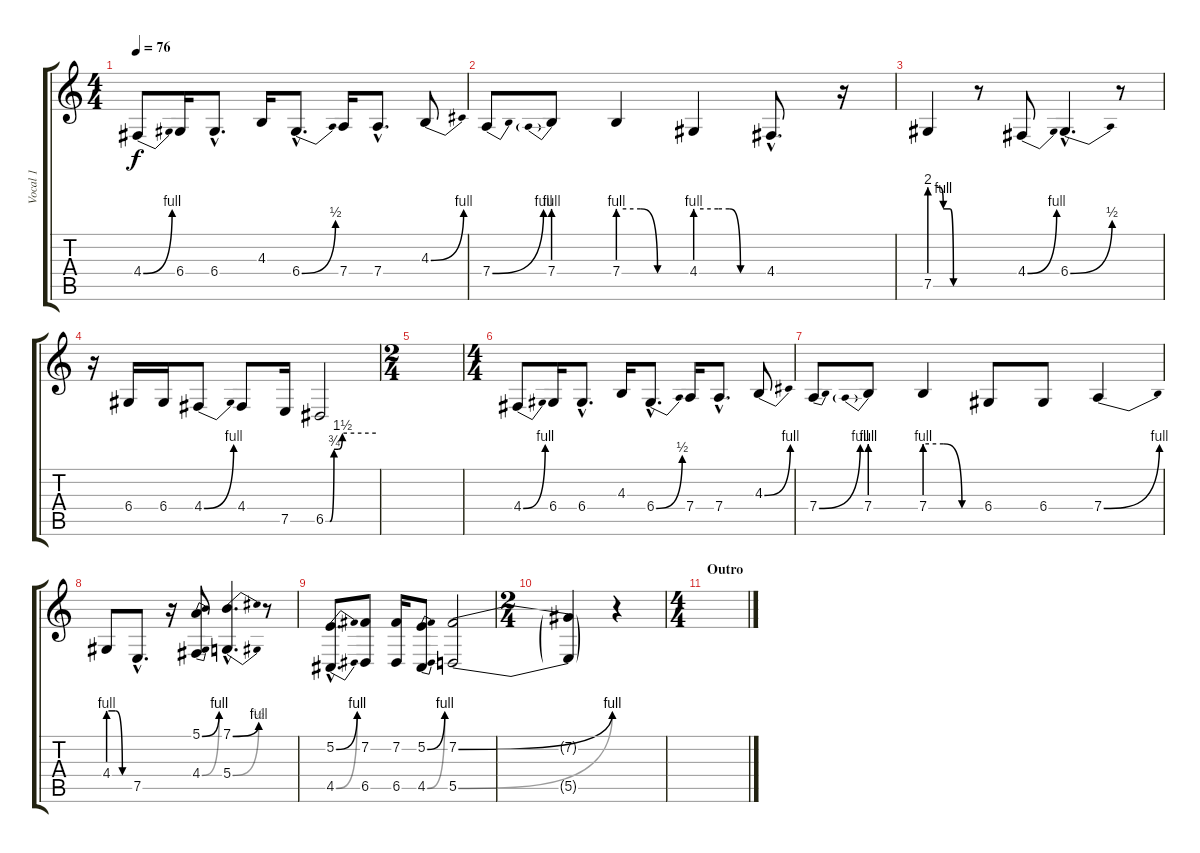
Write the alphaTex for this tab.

\track ("Vocal 1" "Vocal 1") {instrument lead6voice}
\staff {score tabs}
\tuning (E4 B3 G3 D3 A2 E2) {hide}
\ts (4 4)
\section ("" "")
\tempo 76
\clef g2
\ks c
4.4{be (bend 0 0 60 4)}.8{dy f} 6.4.16 6.4{hac}.8{d} 4.3.16 6.4{be (bend 0 0 60 2) hac}.8{d} 7.4.16 7.4{hac}.8{d} 4.3{be (bend 0 0 60 4)}.8 |
7.4{be (bend 0 0 60 4)}.8 7.4{be (prebend 0 4 60 4)}.8 7.4{be (custom 0 4 20 4 35 0 40 0 60 0)}.4 4.4{be (custom 0 4 20 4 30 4 40 0 60 0)}.4 4.4{hac}.8{d} r.16 |
7.5{be (custom 0 8 15 8 20 4 30 4 35 0 60 0)}.4 r.8 4.4{be (bend 0 0 60 4)}.8 6.4{be (bend 0 0 60 2) hac}.4{d} r.8 |
r.16 6.4.16 6.4.16 4.4{be (bend 0 0 60 4)}.8 4.4.8 7.5.16 6.5{be (custom 0 0 5 0 10 3 15 3 20 6 60 6)}.2 |
\ts (2 4)
|
\ts (4 4)
4.4{be (bend 0 0 60 4)}.8 6.4.16 6.4{hac}.8{d} 4.3.16 6.4{be (bend 0 0 60 2) hac}.8{d} 7.4.16 7.4{hac}.8{d} 4.3{be (bend 0 0 60 4)}.8 |
7.4{be (bend 0 0 60 4)}.8 7.4{be (prebend 0 4 60 4)}.8 7.4{be (custom 0 4 20 4 40 0 60 0)}.4 6.4.8 6.4.8 7.4{be (bend 0 0 60 4)}.4 |
4.4{be (custom 0 4 20 4 40 0 60 0)}.8 7.5{hac}.8{d} r.16 (5.1{be (bend 0 0 60 4)} 4.4{be (bend 0 0 60 4)}).8 (7.1{be (bend 0 0 60 4) hac} 5.4{be (bend 0 0 60 2) hac}).4{d} r.8 |
(5.2{be (bend 0 0 60 4) hac} 4.5{be (bend 0 0 60 4) hac}).8{d} (7.2 6.5).8 (7.2 6.5).16 (5.2{be (bend 0 0 60 4)} 4.5{be (bend 0 0 60 4)}).8 (7.2{be (bend 0 0 60 4)} 5.5{be (bend 0 0 60 4)}).2 |
\ts (2 4)
(7.2{t} 5.5{t}).4 r.4 |
\ts (4 4)
\section ("" "Outro")
